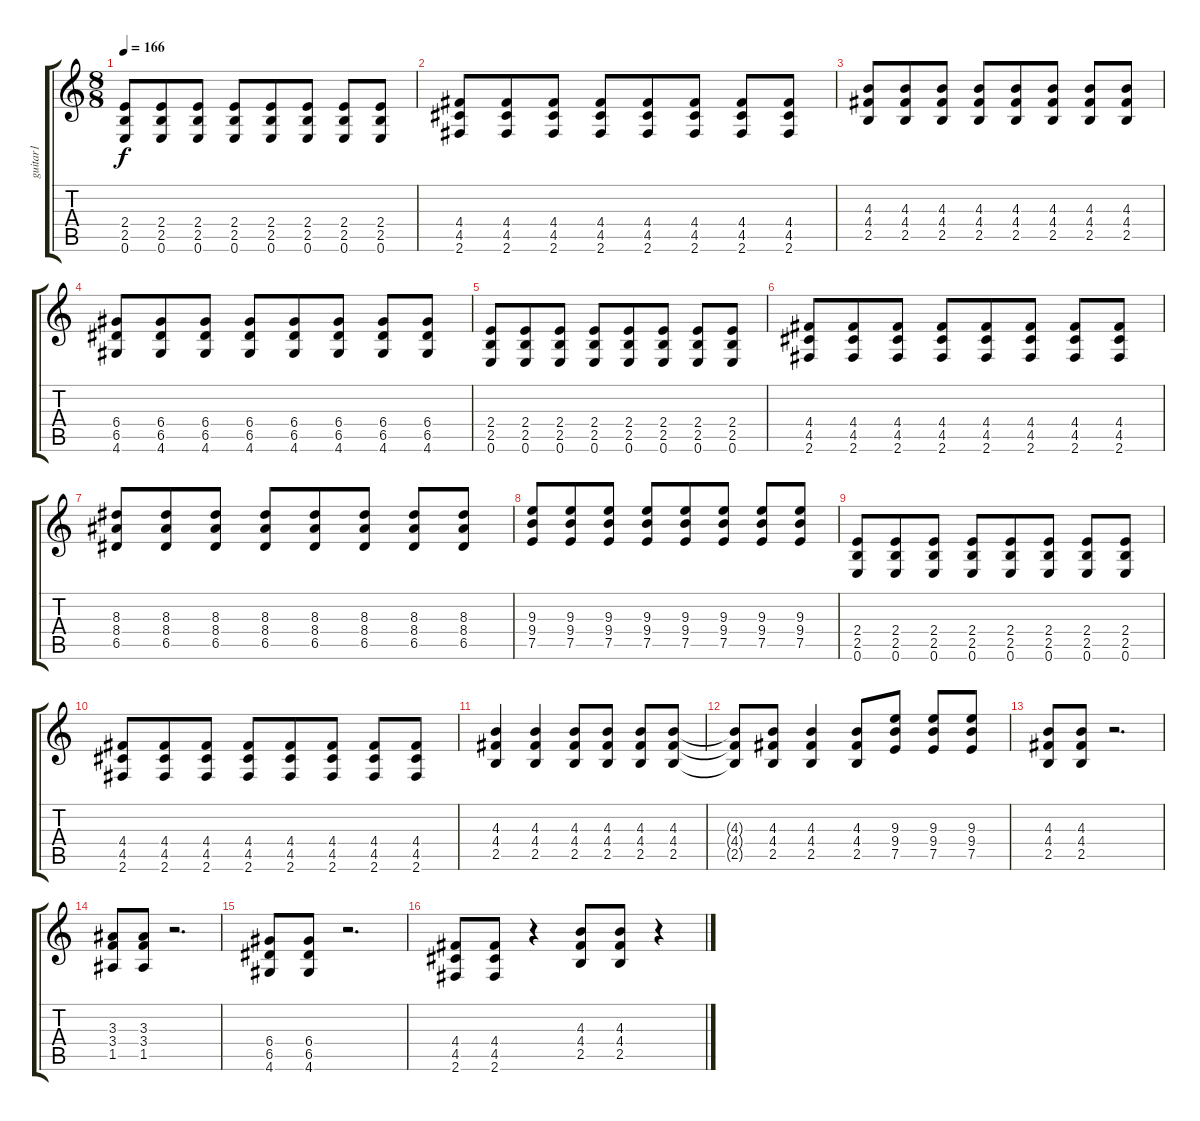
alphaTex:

\track ("guitar1" "guitar1") {instrument overdrivenguitar}
\staff {score tabs}
\tuning (E4 B3 G3 D3 A2 E2) {hide}
\ts (8 8)
\tempo 166
\clef g2
\ks c
(2.4 2.5 0.6).8{dy f} (2.4 2.5 0.6).8 (2.4 2.5 0.6).8 (2.4 2.5 0.6).8 (2.4 2.5 0.6).8 (2.4 2.5 0.6).8 (2.4 2.5 0.6).8 (2.4 2.5 0.6).8 |
(4.4 4.5 2.6).8 (4.4 4.5 2.6).8 (4.4 4.5 2.6).8 (4.4 4.5 2.6).8 (4.4 4.5 2.6).8 (4.4 4.5 2.6).8 (4.4 4.5 2.6).8 (4.4 4.5 2.6).8 |
(4.3 4.4 2.5).8 (4.3 4.4 2.5).8 (4.3 4.4 2.5).8 (4.3 4.4 2.5).8 (4.3 4.4 2.5).8 (4.3 4.4 2.5).8 (4.3 4.4 2.5).8 (4.3 4.4 2.5).8 |
(6.4 6.5 4.6).8 (6.4 6.5 4.6).8 (6.4 6.5 4.6).8 (6.4 6.5 4.6).8 (6.4 6.5 4.6).8 (6.4 6.5 4.6).8 (6.4 6.5 4.6).8 (6.4 6.5 4.6).8 |
(2.4 2.5 0.6).8 (2.4 2.5 0.6).8 (2.4 2.5 0.6).8 (2.4 2.5 0.6).8 (2.4 2.5 0.6).8 (2.4 2.5 0.6).8 (2.4 2.5 0.6).8 (2.4 2.5 0.6).8 |
(4.4 4.5 2.6).8 (4.4 4.5 2.6).8 (4.4 4.5 2.6).8 (4.4 4.5 2.6).8 (4.4 4.5 2.6).8 (4.4 4.5 2.6).8 (4.4 4.5 2.6).8 (4.4 4.5 2.6).8 |
(8.3 8.4 6.5).8 (8.3 8.4 6.5).8 (8.3 8.4 6.5).8 (8.3 8.4 6.5).8 (8.3 8.4 6.5).8 (8.3 8.4 6.5).8 (8.3 8.4 6.5).8 (8.3 8.4 6.5).8 |
(9.3 9.4 7.5).8 (9.3 9.4 7.5).8 (9.3 9.4 7.5).8 (9.3 9.4 7.5).8 (9.3 9.4 7.5).8 (9.3 9.4 7.5).8 (9.3 9.4 7.5).8 (9.3 9.4 7.5).8 |
(2.4 2.5 0.6).8 (2.4 2.5 0.6).8 (2.4 2.5 0.6).8 (2.4 2.5 0.6).8 (2.4 2.5 0.6).8 (2.4 2.5 0.6).8 (2.4 2.5 0.6).8 (2.4 2.5 0.6).8 |
(4.4 4.5 2.6).8 (4.4 4.5 2.6).8 (4.4 4.5 2.6).8 (4.4 4.5 2.6).8 (4.4 4.5 2.6).8 (4.4 4.5 2.6).8 (4.4 4.5 2.6).8 (4.4 4.5 2.6).8 |
(4.3 4.4 2.5).4 (4.3 4.4 2.5).4 (4.3 4.4 2.5).8 (4.3 4.4 2.5).8 (4.3 4.4 2.5).8 (4.3 4.4 2.5).8 |
(4.3{t} 4.4{t} 2.5{t}).8 (4.3 4.4 2.5).8 (4.3 4.4 2.5).4 (4.3 4.4 2.5).8 (9.3 9.4 7.5).8 (9.3 9.4 7.5).8 (9.3 9.4 7.5).8 |
(4.3 4.4 2.5).8 (4.3 4.4 2.5).8 r.2{d} |
(3.3 3.4 1.5).8 (3.3 3.4 1.5).8 r.2{d} |
(6.4 6.5 4.6).8 (6.4 6.5 4.6).8 r.2{d} |
(4.4 4.5 2.6).8 (4.4 4.5 2.6).8 r.4 (4.3 4.4 2.5).8 (4.3 4.4 2.5).8 r.4
